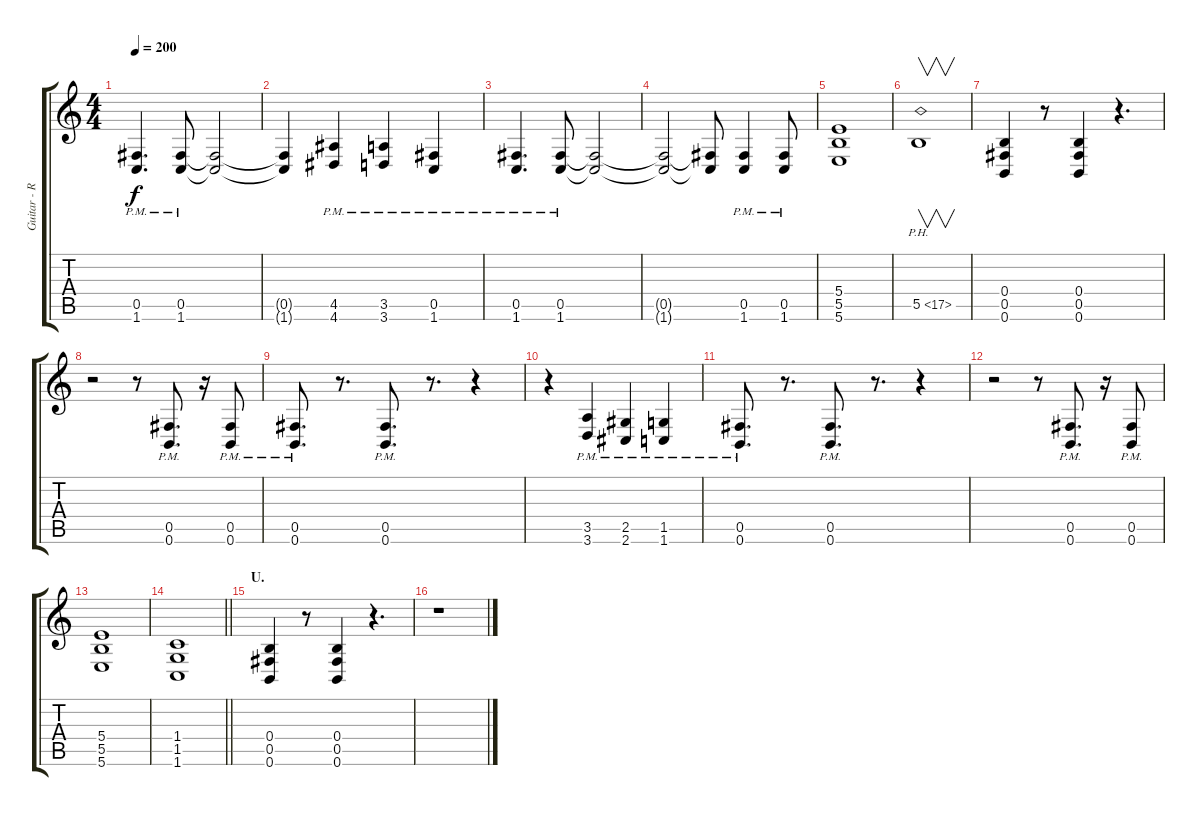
\track ("Guitar - Right" "Guitar - R") {instrument distortionguitar}
\staff {score tabs}
\tuning (Db4 Ab3 E3 B2 Gb2 B1) {hide}
\ts (4 4)
\tempo 200
\clef g2
\ks c
(0.5{pm} 1.6{pm}).4{d dy f} (0.5{pm} 1.6{pm}).8 (0.5{t} 1.6{t}).2 |
(0.5{t} 1.6{t}).4 (4.5{pm} 4.6{pm}).4 (3.5{pm} 3.6{pm}).4 (0.5{pm} 1.6{pm}).4 |
(0.5{pm} 1.6{pm}).4{d} (0.5{pm} 1.6{pm}).8 (0.5{t} 1.6{t}).2 |
(0.5{t} 1.6{t}).2 (0.5{t} 1.6{t}).8 (0.5{pm} 1.6{pm}).4 (0.5{pm} 1.6{pm}).8 |
(5.4 5.5 5.6).1 |
5.5{ph 12}.1{v} |
(0.4 0.5 0.6).4 r.8 (0.4 0.5 0.6).4 r.4{d} |
r.2 r.8 (0.5{pm} 0.6{pm}).8{d} r.16 (0.5{pm} 0.6{pm}).8 |
(0.5{pm} 0.6{pm}).8{d} r.8{d} (0.5{pm} 0.6{pm}).8{d} r.8{d} r.4 |
r.4 (3.5{pm} 3.6{pm}).4 (2.5{pm} 2.6{pm}).4 (1.5{pm} 1.6{pm}).4 |
(0.5{pm} 0.6{pm}).8{d} r.8{d} (0.5{pm} 0.6{pm}).8{d} r.8{d} r.4 |
r.2 r.8 (0.5{pm} 0.6{pm}).8{d} r.16 (0.5{pm} 0.6{pm}).8 |
(5.4 5.5 5.6).1 |
\barLineRight lightlight
(1.4 1.5 1.6).1 |
\section ("" "U.")
(0.4 0.5 0.6).4 r.8 (0.4 0.5 0.6).4 r.4{d} |
r.1
